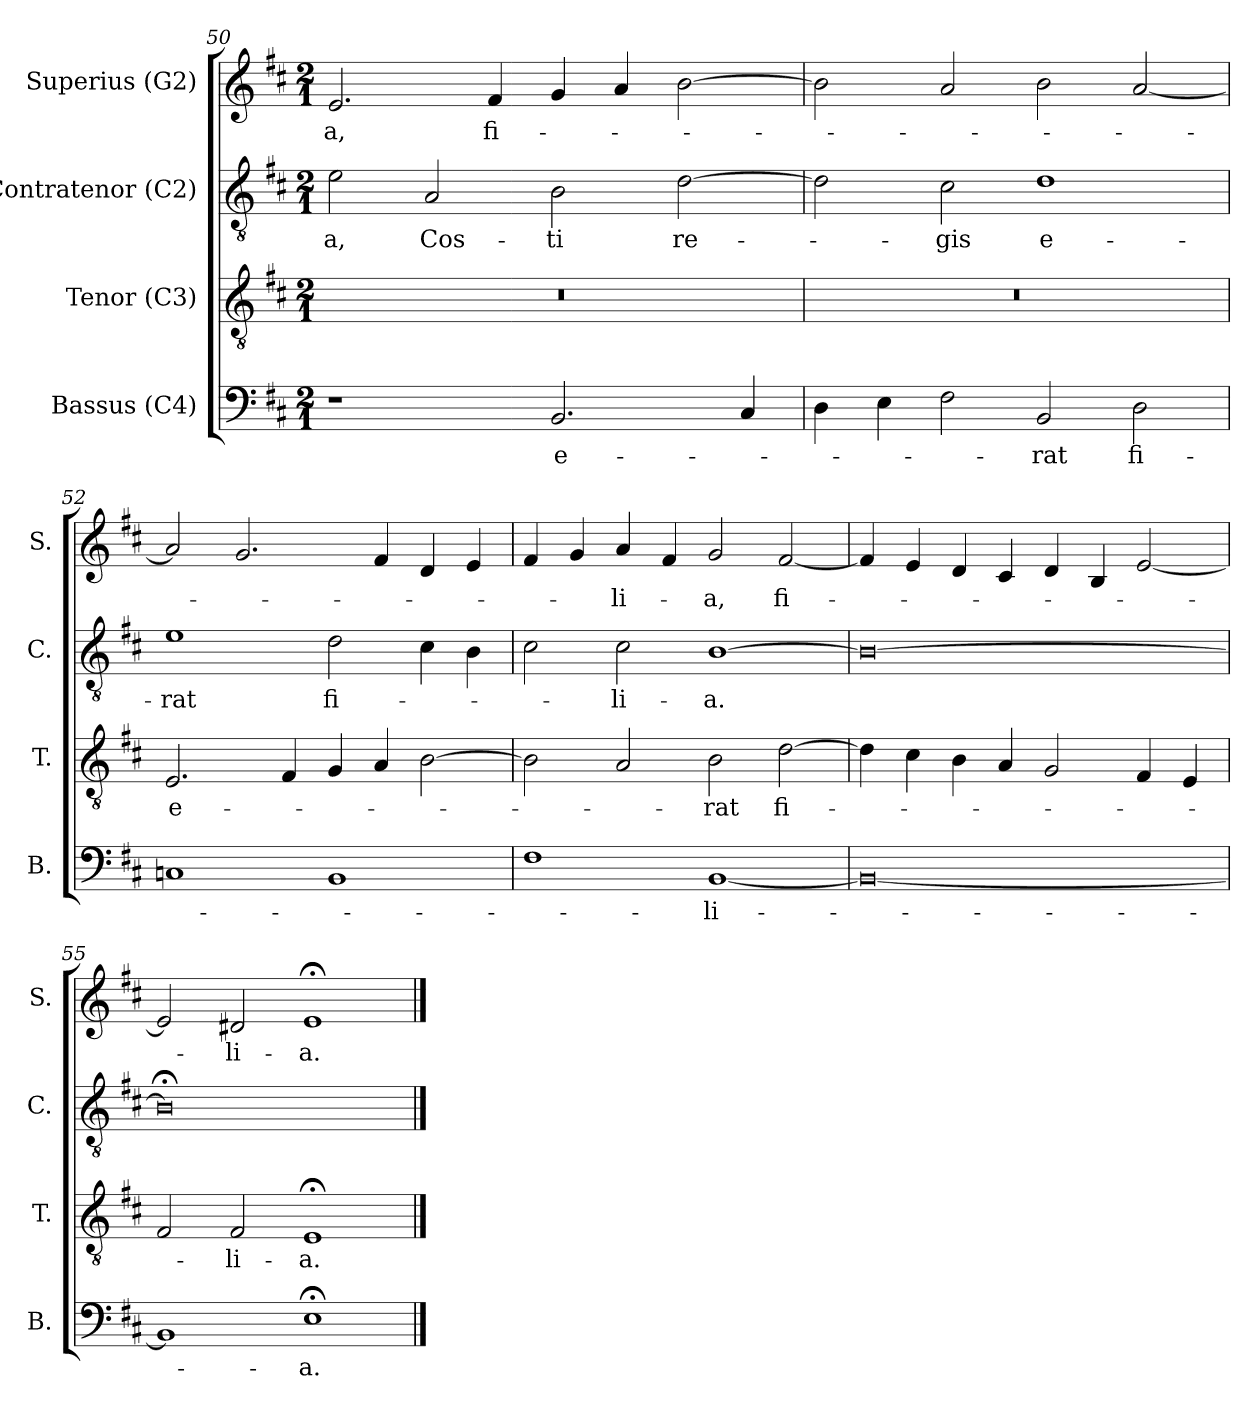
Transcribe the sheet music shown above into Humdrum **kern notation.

**kern	**text	**kern	**text	**kern	**text	**kern	**text
*part4	*part4	*part3	*part3	*part2	*part2	*part1	*part1
*staff4	*staff4	*staff3	*staff3	*staff2	*staff2	*staff1	*staff1
*I"Bassus (C4)	*	*I"Tenor (C3)	*	*I"Contratenor (C2)	*	*I"Superius (G2)	*
*I'B.	*	*I'T.	*	*I'C.	*	*I'S.	*
!!LO:LB:g=z
*clefF4	*	*clefGv2	*	*clefGv2	*	*clefG2	*
*	*	*ITrd7c12	*	*ITrd7c12	*	*	*
*k[f#c#]	*	*k[f#c#]	*	*k[f#c#]	*	*k[f#c#]	*
*D:	*	*D:	*	*D:	*	*D:	*
*M2/1	*	*M2/1	*	*M2/1	*	*M2/1	*
=50	=50	=50	=50	=50	=50	=50	=50
!	!	!LO:N:vis=1	!	!	!	!	!
!	!	!	!	!	!LO:LY:b:color=#000000	!	!
!	!	!	!	!	!	!	!LO:LY:b:color=#000000
1r	.	0r	.	2Ei\	-a,	2.ei/	-a,
!	!	!	!	!	!LO:LY:b:color=#000000	!	!
.	.	.	.	2AAi/	Cos-	.	.
!	!	!	!	!	!	!	!LO:LY:b:color=#000000
.	.	.	.	.	.	4f#i/	fi-
!	!LO:LY:b:color=#000000	!	!	!	!	!	!
!	!	!	!	!	!LO:LY:b:color=#000000	!	!
2.BBi/	e-	.	.	2BBi\	-ti	4gi/	.
.	.	.	.	.	.	4ai/	.
!	!	!	!	!	!LO:LY:b:color=#000000	!	!
.	.	.	.	[2Di\	re-	[2bi\	.
4C#i/	.	.	.	.	.	.	.
=51	=51	=51	=51	=51	=51	=51	=51
!	!	!LO:N:vis=1	!	!	!	!	!
4Di\	.	0r	.	2Di\]	.	2bi\]	.
4Ei\	.	.	.	.	.	.	.
!	!	!	!	!	!LO:LY:b:color=#000000	!	!
2F#i\	.	.	.	2C#i\	-gis	2ai/	.
!	!LO:LY:b:color=#000000	!	!	!	!	!	!
!	!	!	!	!	!LO:LY:b:color=#000000	!	!
2BBi/	-rat	.	.	1Di	e-	2bi\	.
!	!LO:LY:b:color=#000000	!	!	!	!	!	!
2Di\	fi-	.	.	.	.	[2ai/	.
=52	=52	=52	=52	=52	=52	=52	=52
!	!	!	!LO:LY:b:color=#000000	!	!	!	!
!	!	!	!	!	!LO:LY:b:color=#000000	!	!
1Ci	.	2.EEi/	e-	1Ei	-rat	2ai/]	.
.	.	.	.	.	.	2.gi/	.
.	.	4FF#i/	.	.	.	.	.
!	!	!	!	!	!LO:LY:b:color=#000000	!	!
1BBi	.	4GGi/	.	2Di\	fi-	.	.
.	.	4AAi/	.	.	.	4f#i/	.
.	.	[2BBi\	.	4C#i\	.	4di/	.
.	.	.	.	4BBi\	.	4ei/	.
!!LO:PB:g=z
=53	=53	=53	=53	=53	=53	=53	=53
1F#i	.	2BBi\]	.	2C#i\	.	4f#i/	.
.	.	.	.	.	.	4gi/	.
!	!	!	!	!	!LO:LY:b:color=#000000	!	!
!	!	!	!	!	!	!	!LO:LY:b:color=#000000
.	.	2AAi/	.	2C#i\	-li-	4ai/	-li-
.	.	.	.	.	.	4f#i/	.
!	!LO:LY:b:color=#000000	!	!	!	!	!	!
!	!	!	!LO:LY:b:color=#000000	!	!	!	!
!	!	!	!	!	!LO:LY:b:color=#000000	!	!
!	!	!	!	!	!	!	!LO:LY:b:color=#000000
[1BBi	-li-	2BBi\	-rat	[1BBi	-a.	2gi/	-a,
!	!	!	!LO:LY:b:color=#000000	!	!	!	!
!	!	!	!	!	!	!	!LO:LY:b:color=#000000
.	.	[2Di\	fi-	.	.	[2f#i/	fi-
=54	=54	=54	=54	=54	=54	=54	=54
0BBi_	.	4Di\]	.	0BBi_	.	4f#i/]	.
.	.	4C#i\	.	.	.	4ei/	.
.	.	4BBi\	.	.	.	4di/	.
.	.	4AAi/	.	.	.	4c#i/	.
.	.	2GGi/	.	.	.	4di/	.
.	.	.	.	.	.	4Bi/	.
.	.	4FF#i/	.	.	.	[2ei/	.
.	.	4EEi/	.	.	.	.	.
=55	=55	=55	=55	=55	=55	=55	=55
1BBi]	.	2FF#i/	.	0BB;i]	.	2ei/]	.
!	!	!	!LO:LY:b:color=#000000	!	!	!	!
!	!	!	!	!	!	!	!LO:LY:b:color=#000000
.	.	2FF#i/	-li-	.	.	2d#i/	-li-
!	!LO:LY:b:color=#000000	!	!	!	!	!	!
!	!	!	!LO:LY:b:color=#000000	!	!	!	!
!	!	!	!	!	!	!	!LO:LY:b:color=#000000
1E;i	-a.	1EE;i	-a.	.	.	1e;i	-a.
==	==	==	==	==	==	==	==
*-	*-	*-	*-	*-	*-	*-	*-
